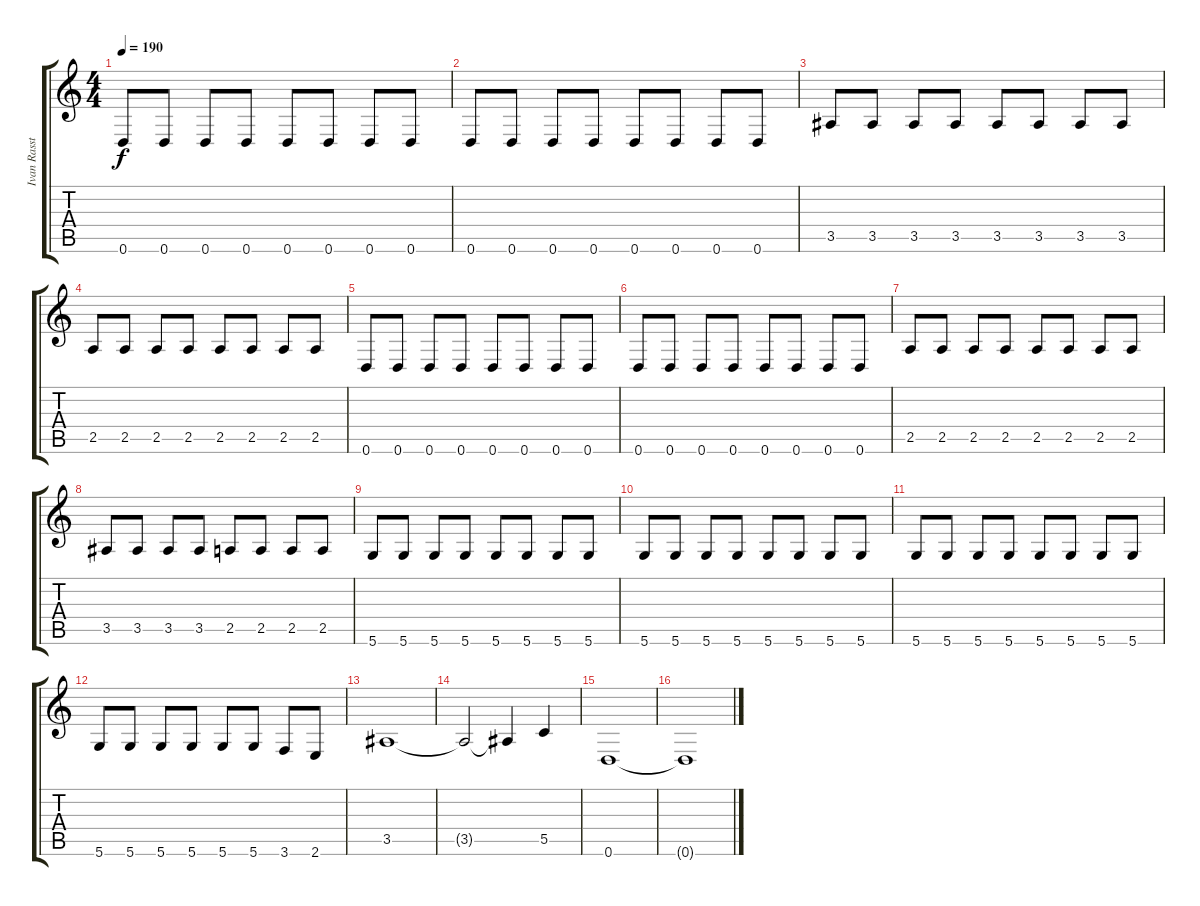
\track ("Ivan Rasstrigin" "Ivan Rasst") {instrument electricbassfinger}
\staff {score tabs}
\tuning (D4 A3 F3 C3 G2 D2) {hide}
\ts (4 4)
\tempo 190
\clef g2
\ks c
0.6.8{dy f} 0.6.8 0.6.8 0.6.8 0.6.8 0.6.8 0.6.8 0.6.8 |
0.6.8 0.6.8 0.6.8 0.6.8 0.6.8 0.6.8 0.6.8 0.6.8 |
3.5.8 3.5.8 3.5.8 3.5.8 3.5.8 3.5.8 3.5.8 3.5.8 |
2.5.8 2.5.8 2.5.8 2.5.8 2.5.8 2.5.8 2.5.8 2.5.8 |
0.6.8 0.6.8 0.6.8 0.6.8 0.6.8 0.6.8 0.6.8 0.6.8 |
0.6.8 0.6.8 0.6.8 0.6.8 0.6.8 0.6.8 0.6.8 0.6.8 |
2.5.8 2.5.8 2.5.8 2.5.8 2.5.8 2.5.8 2.5.8 2.5.8 |
3.5.8 3.5.8 3.5.8 3.5.8 2.5.8 2.5.8 2.5.8 2.5.8 |
5.6.8 5.6.8 5.6.8 5.6.8 5.6.8 5.6.8 5.6.8 5.6.8 |
5.6.8 5.6.8 5.6.8 5.6.8 5.6.8 5.6.8 5.6.8 5.6.8 |
5.6.8 5.6.8 5.6.8 5.6.8 5.6.8 5.6.8 5.6.8 5.6.8 |
5.6.8 5.6.8 5.6.8 5.6.8 5.6.8 5.6.8 3.6.8 2.6.8 |
3.5.1 |
3.5{t}.2 3.5{t}.4 5.5.4 |
0.6.1 |
0.6{t}.1
